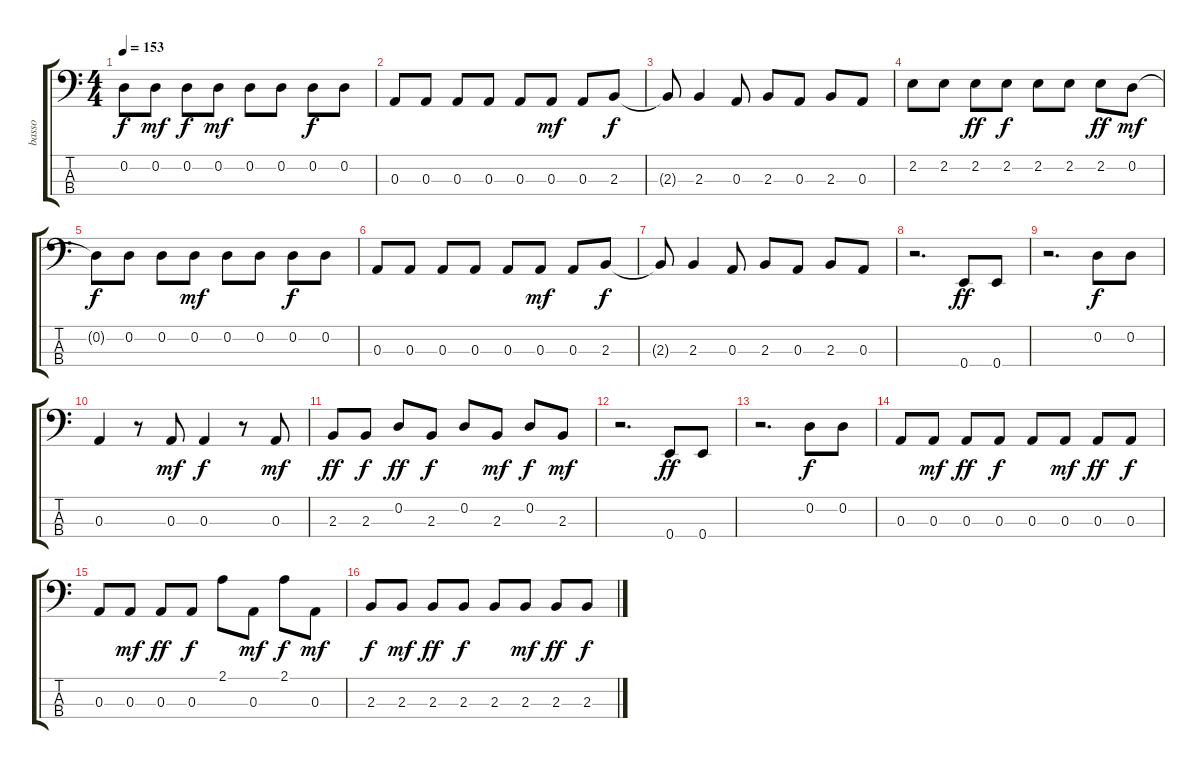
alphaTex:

\track ("basso" "basso") {instrument electricbassfinger}
\staff {score tabs}
\tuning (G2 D2 A1 E1) {hide}
\ts (4 4)
\tempo 153
\clef f4
\ks c
0.2.8{dy f} 0.2.8{dy mf} 0.2.8{dy f} 0.2.8{dy mf} 0.2.8 0.2.8 0.2.8{dy f} 0.2.8 |
0.3.8 0.3.8 0.3.8 0.3.8 0.3.8 0.3.8{dy mf} 0.3.8 2.3.8{dy f} |
2.3{t}.8 2.3.4 0.3.8 2.3.8 0.3.8 2.3.8 0.3.8 |
2.2.8 2.2.8 2.2.8{dy ff} 2.2.8{dy f} 2.2.8 2.2.8 2.2.8{dy ff} 0.2.8{dy mf} |
0.2{t}.8{dy f} 0.2.8 0.2.8 0.2.8{dy mf} 0.2.8 0.2.8 0.2.8{dy f} 0.2.8 |
0.3.8 0.3.8 0.3.8 0.3.8 0.3.8 0.3.8{dy mf} 0.3.8 2.3.8{dy f} |
2.3{t}.8 2.3.4 0.3.8 2.3.8 0.3.8 2.3.8 0.3.8 |
r.2{d} 0.4.8{dy ff} 0.4.8 |
r.2{d} 0.2.8{dy f} 0.2.8 |
0.3.4 r.8 0.3.8{dy mf} 0.3.4{dy f} r.8 0.3.8{dy mf} |
2.3.8{dy ff} 2.3.8{dy f} 0.2.8{dy ff} 2.3.8{dy f} 0.2.8 2.3.8{dy mf} 0.2.8{dy f} 2.3.8{dy mf} |
r.2{d} 0.4.8{dy ff} 0.4.8 |
r.2{d} 0.2.8{dy f} 0.2.8 |
0.3.8 0.3.8{dy mf} 0.3.8{dy ff} 0.3.8{dy f} 0.3.8 0.3.8{dy mf} 0.3.8{dy ff} 0.3.8{dy f} |
0.3.8 0.3.8{dy mf} 0.3.8{dy ff} 0.3.8{dy f} 2.1.8 0.3.8{dy mf} 2.1.8{dy f} 0.3.8{dy mf} |
2.3.8{dy f} 2.3.8{dy mf} 2.3.8{dy ff} 2.3.8{dy f} 2.3.8 2.3.8{dy mf} 2.3.8{dy ff} 2.3.8{dy f}
